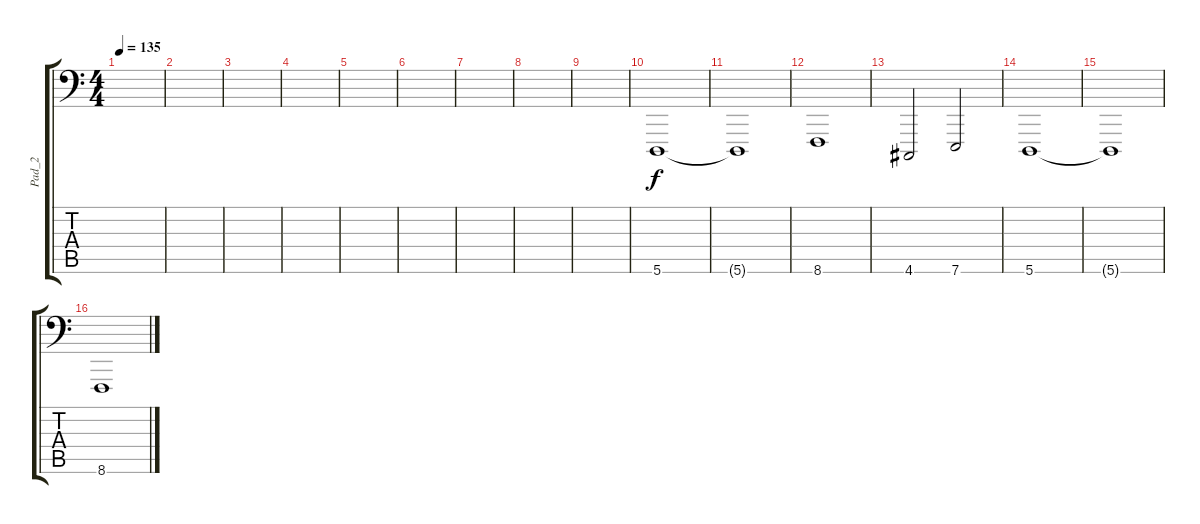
\track ("Pad_2" "Pad_2") {instrument lead8bassandlead}
\staff {score tabs}
\tuning (B2 Gb2 D2 A1 E1 A0) {hide}
\ts (4 4)
\tempo 135
\clef f4
\ks c
|
|
|
|
|
|
|
|
|
5.6.1 |
5.6{t}.1 |
8.6.1 |
4.6.2 7.6.2 |
5.6.1 |
5.6{t}.1 |
8.6.1
